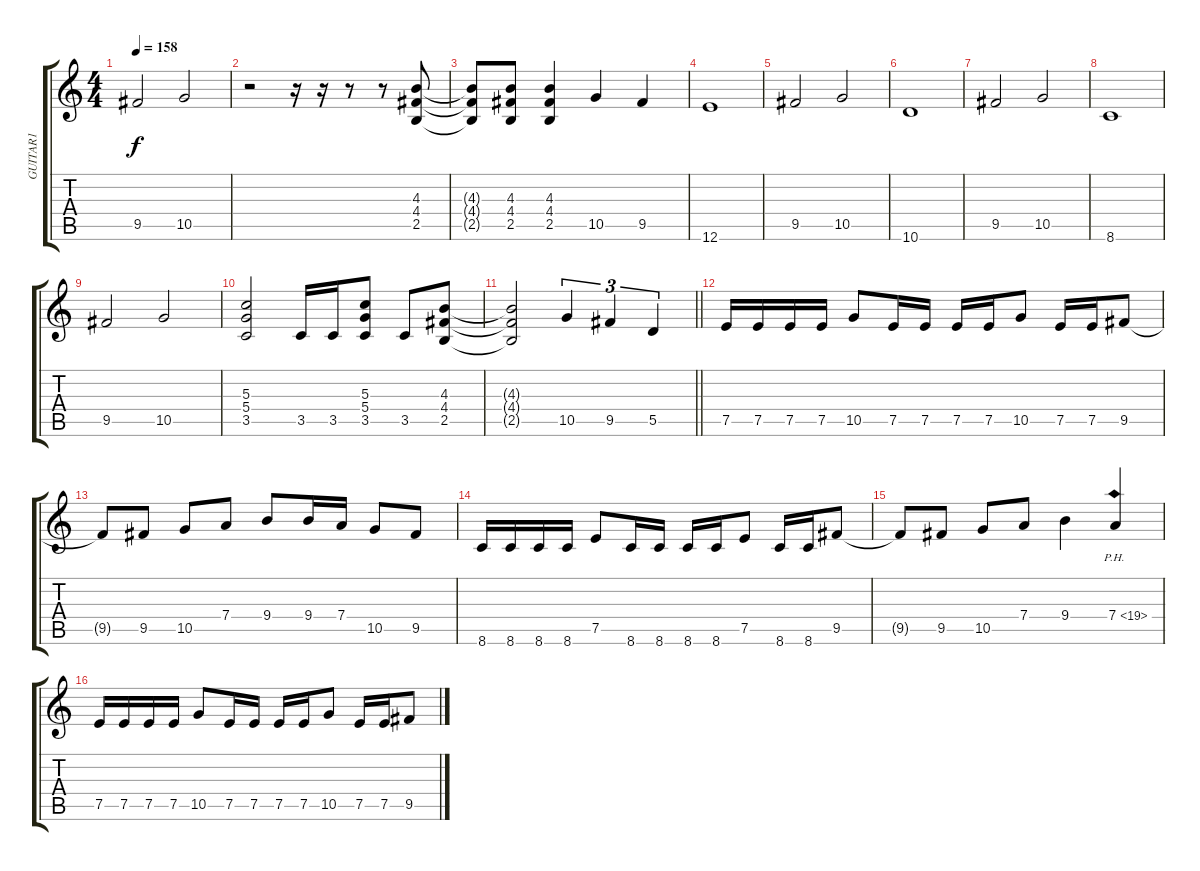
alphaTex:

\track ("GUITAR1" "GUITAR1") {instrument distortionguitar}
\staff {score tabs}
\tuning (E4 B3 G3 D3 A2 E2) {hide}
\ts (4 4)
\tempo 158
\clef g2
\ks c
9.5.2{dy f} 10.5.2 |
r.2 r.16 r.16 r.8 r.8 (4.3 4.4 2.5).8 |
(4.3{t} 4.4{t} 2.5{t}).8 (4.3 4.4 2.5).8 (4.3 4.4 2.5).4 10.5.4 9.5.4 |
12.6.1 |
9.5.2 10.5.2 |
10.6.1 |
9.5.2 10.5.2 |
8.6.1 |
9.5.2 10.5.2 |
(5.3 5.4 3.5).2 3.5.16 3.5.16 (5.3 5.4 3.5).8 3.5.8 (4.3 4.4 2.5).8 |
\barLineRight lightlight
(4.3{t} 4.4{t} 2.5{t}).2 10.5.4{tu (3 2)} 9.5.4{tu (3 2)} 5.5.4{tu (3 2)} |
7.5.16 7.5.16 7.5.16 7.5.16 10.5.8 7.5.16 7.5.16 7.5.16 7.5.16 10.5.8 7.5.16 7.5.16 9.5.8 |
9.5{t}.8 9.5.8 10.5.8 7.4.8 9.4.8 9.4.16 7.4.16 10.5.8 9.5.8 |
8.6.16 8.6.16 8.6.16 8.6.16 7.5.8 8.6.16 8.6.16 8.6.16 8.6.16 7.5.8 8.6.16 8.6.16 9.5.8 |
9.5{t}.8 9.5.8 10.5.8 7.4.8 9.4.4 7.4{ph 12}.4 |
7.5.16 7.5.16 7.5.16 7.5.16 10.5.8 7.5.16 7.5.16 7.5.16 7.5.16 10.5.8 7.5.16 7.5.16 9.5.8
